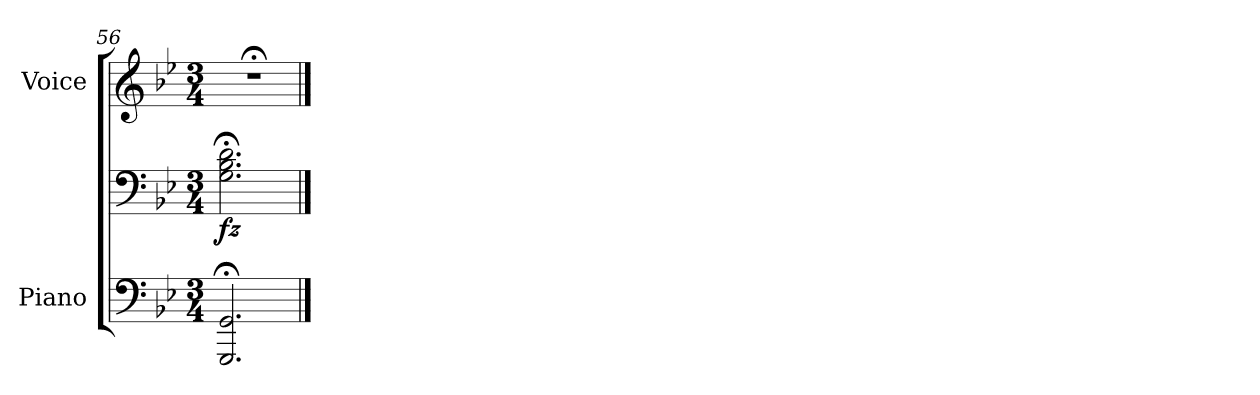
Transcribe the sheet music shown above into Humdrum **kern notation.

**kern	**kern	**dynam	**kern
*part2	*part2	*part2	*part1
*staff3	*staff2	*staff2/3	*staff1
*I"Piano	*	*	*I"Voice
*I'Pno	*	*	*
*clefF4	*clefF4	*	*clefG2
*k[b-e-]	*k[b-e-]	*	*k[b-e-]
*g:	*g:	*	*g:
*M3/4	*M3/4	*	*M3/4
=56	=56	=56	=56
!	!	!LO:DY:b	!
2.GGG/;< 2.GG/;<	2.G\;< 2.B-\;< 2.d\;<	fz	2.r;<
==	==	==	==
*-	*-	*-	*-
